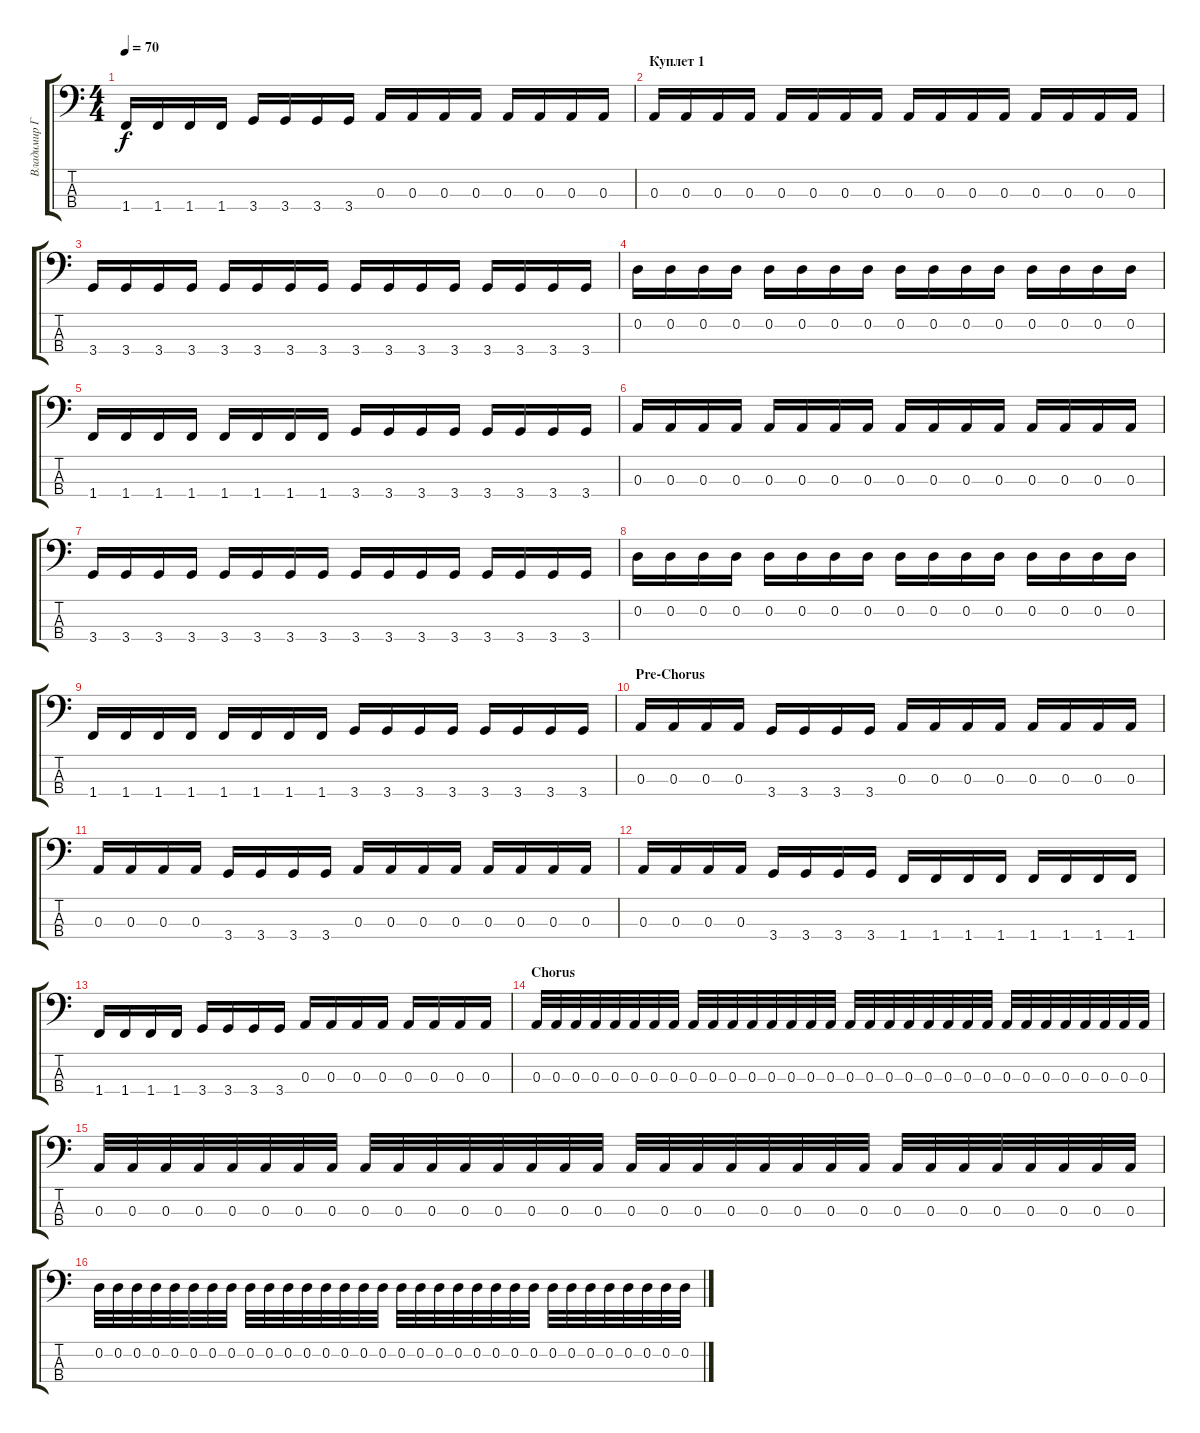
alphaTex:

\track ("Владимир Гарбуз" "Владимир Г") {instrument electricbassfinger}
\staff {score tabs}
\tuning (G2 D2 A1 E1) {hide}
\ts (4 4)
\tempo 70
\clef f4
\ks c
1.4.16{dy f} 1.4.16 1.4.16 1.4.16 3.4.16 3.4.16 3.4.16 3.4.16 0.3.16 0.3.16 0.3.16 0.3.16 0.3.16 0.3.16 0.3.16 0.3.16 |
\section ("" "Куплет 1")
0.3.16 0.3.16 0.3.16 0.3.16 0.3.16 0.3.16 0.3.16 0.3.16 0.3.16 0.3.16 0.3.16 0.3.16 0.3.16 0.3.16 0.3.16 0.3.16 |
3.4.16 3.4.16 3.4.16 3.4.16 3.4.16 3.4.16 3.4.16 3.4.16 3.4.16 3.4.16 3.4.16 3.4.16 3.4.16 3.4.16 3.4.16 3.4.16 |
0.2.16 0.2.16 0.2.16 0.2.16 0.2.16 0.2.16 0.2.16 0.2.16 0.2.16 0.2.16 0.2.16 0.2.16 0.2.16 0.2.16 0.2.16 0.2.16 |
1.4.16 1.4.16 1.4.16 1.4.16 1.4.16 1.4.16 1.4.16 1.4.16 3.4.16 3.4.16 3.4.16 3.4.16 3.4.16 3.4.16 3.4.16 3.4.16 |
0.3.16 0.3.16 0.3.16 0.3.16 0.3.16 0.3.16 0.3.16 0.3.16 0.3.16 0.3.16 0.3.16 0.3.16 0.3.16 0.3.16 0.3.16 0.3.16 |
3.4.16 3.4.16 3.4.16 3.4.16 3.4.16 3.4.16 3.4.16 3.4.16 3.4.16 3.4.16 3.4.16 3.4.16 3.4.16 3.4.16 3.4.16 3.4.16 |
0.2.16 0.2.16 0.2.16 0.2.16 0.2.16 0.2.16 0.2.16 0.2.16 0.2.16 0.2.16 0.2.16 0.2.16 0.2.16 0.2.16 0.2.16 0.2.16 |
1.4.16 1.4.16 1.4.16 1.4.16 1.4.16 1.4.16 1.4.16 1.4.16 3.4.16 3.4.16 3.4.16 3.4.16 3.4.16 3.4.16 3.4.16 3.4.16 |
\section ("" "Pre-Chorus")
0.3.16 0.3.16 0.3.16 0.3.16 3.4.16 3.4.16 3.4.16 3.4.16 0.3.16 0.3.16 0.3.16 0.3.16 0.3.16 0.3.16 0.3.16 0.3.16 |
0.3.16 0.3.16 0.3.16 0.3.16 3.4.16 3.4.16 3.4.16 3.4.16 0.3.16 0.3.16 0.3.16 0.3.16 0.3.16 0.3.16 0.3.16 0.3.16 |
0.3.16 0.3.16 0.3.16 0.3.16 3.4.16 3.4.16 3.4.16 3.4.16 1.4.16 1.4.16 1.4.16 1.4.16 1.4.16 1.4.16 1.4.16 1.4.16 |
1.4.16 1.4.16 1.4.16 1.4.16 3.4.16 3.4.16 3.4.16 3.4.16 0.3.16 0.3.16 0.3.16 0.3.16 0.3.16 0.3.16 0.3.16 0.3.16 |
\section ("" "Chorus")
0.3.32 0.3.32 0.3.32 0.3.32 0.3.32 0.3.32 0.3.32 0.3.32 0.3.32 0.3.32 0.3.32 0.3.32 0.3.32 0.3.32 0.3.32 0.3.32 0.3.32 0.3.32 0.3.32 0.3.32 0.3.32 0.3.32 0.3.32 0.3.32 0.3.32 0.3.32 0.3.32 0.3.32 0.3.32 0.3.32 0.3.32 0.3.32 |
0.3.32 0.3.32 0.3.32 0.3.32 0.3.32 0.3.32 0.3.32 0.3.32 0.3.32 0.3.32 0.3.32 0.3.32 0.3.32 0.3.32 0.3.32 0.3.32 0.3.32 0.3.32 0.3.32 0.3.32 0.3.32 0.3.32 0.3.32 0.3.32 0.3.32 0.3.32 0.3.32 0.3.32 0.3.32 0.3.32 0.3.32 0.3.32 |
0.2.32 0.2.32 0.2.32 0.2.32 0.2.32 0.2.32 0.2.32 0.2.32 0.2.32 0.2.32 0.2.32 0.2.32 0.2.32 0.2.32 0.2.32 0.2.32 0.2.32 0.2.32 0.2.32 0.2.32 0.2.32 0.2.32 0.2.32 0.2.32 0.2.32 0.2.32 0.2.32 0.2.32 0.2.32 0.2.32 0.2.32 0.2.32
